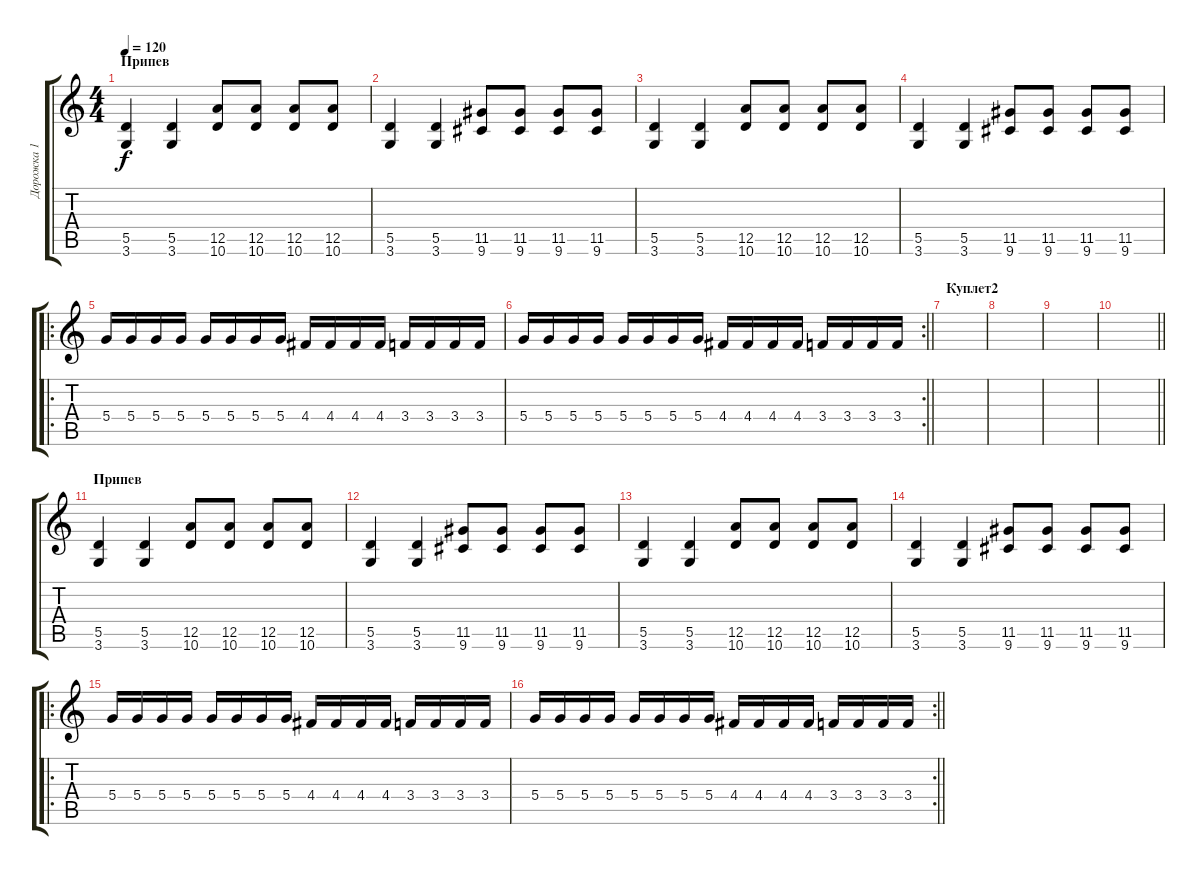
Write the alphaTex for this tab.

\track ("Дорожка 1" "Дорожка 1") {instrument overdrivenguitar}
\staff {score tabs}
\tuning (E4 B3 G3 D3 A2 E2) {hide}
\ts (4 4)
\section ("" "Припев")
\tempo 120
\clef g2
\ks c
(5.5 3.6).4{dy f} (5.5 3.6).4 (12.5 10.6).8 (12.5 10.6).8 (12.5 10.6).8 (12.5 10.6).8 |
(5.5 3.6).4 (5.5 3.6).4 (11.5 9.6).8 (11.5 9.6).8 (11.5 9.6).8 (11.5 9.6).8 |
(5.5 3.6).4 (5.5 3.6).4 (12.5 10.6).8 (12.5 10.6).8 (12.5 10.6).8 (12.5 10.6).8 |
(5.5 3.6).4 (5.5 3.6).4 (11.5 9.6).8 (11.5 9.6).8 (11.5 9.6).8 (11.5 9.6).8 |
\ro
5.4.16 5.4.16 5.4.16 5.4.16 5.4.16 5.4.16 5.4.16 5.4.16 4.4.16 4.4.16 4.4.16 4.4.16 3.4.16 3.4.16 3.4.16 3.4.16 |
\rc 2
\barLineRight lightlight
5.4.16 5.4.16 5.4.16 5.4.16 5.4.16 5.4.16 5.4.16 5.4.16 4.4.16 4.4.16 4.4.16 4.4.16 3.4.16 3.4.16 3.4.16 3.4.16 |
\section ("" "Куплет2")
|
|
|
\barLineRight lightlight
|
\section ("" "Припев")
(5.5 3.6).4 (5.5 3.6).4 (12.5 10.6).8 (12.5 10.6).8 (12.5 10.6).8 (12.5 10.6).8 |
(5.5 3.6).4 (5.5 3.6).4 (11.5 9.6).8 (11.5 9.6).8 (11.5 9.6).8 (11.5 9.6).8 |
(5.5 3.6).4 (5.5 3.6).4 (12.5 10.6).8 (12.5 10.6).8 (12.5 10.6).8 (12.5 10.6).8 |
(5.5 3.6).4 (5.5 3.6).4 (11.5 9.6).8 (11.5 9.6).8 (11.5 9.6).8 (11.5 9.6).8 |
\ro
5.4.16 5.4.16 5.4.16 5.4.16 5.4.16 5.4.16 5.4.16 5.4.16 4.4.16 4.4.16 4.4.16 4.4.16 3.4.16 3.4.16 3.4.16 3.4.16 |
\rc 2
\barLineRight lightlight
5.4.16 5.4.16 5.4.16 5.4.16 5.4.16 5.4.16 5.4.16 5.4.16 4.4.16 4.4.16 4.4.16 4.4.16 3.4.16 3.4.16 3.4.16 3.4.16
